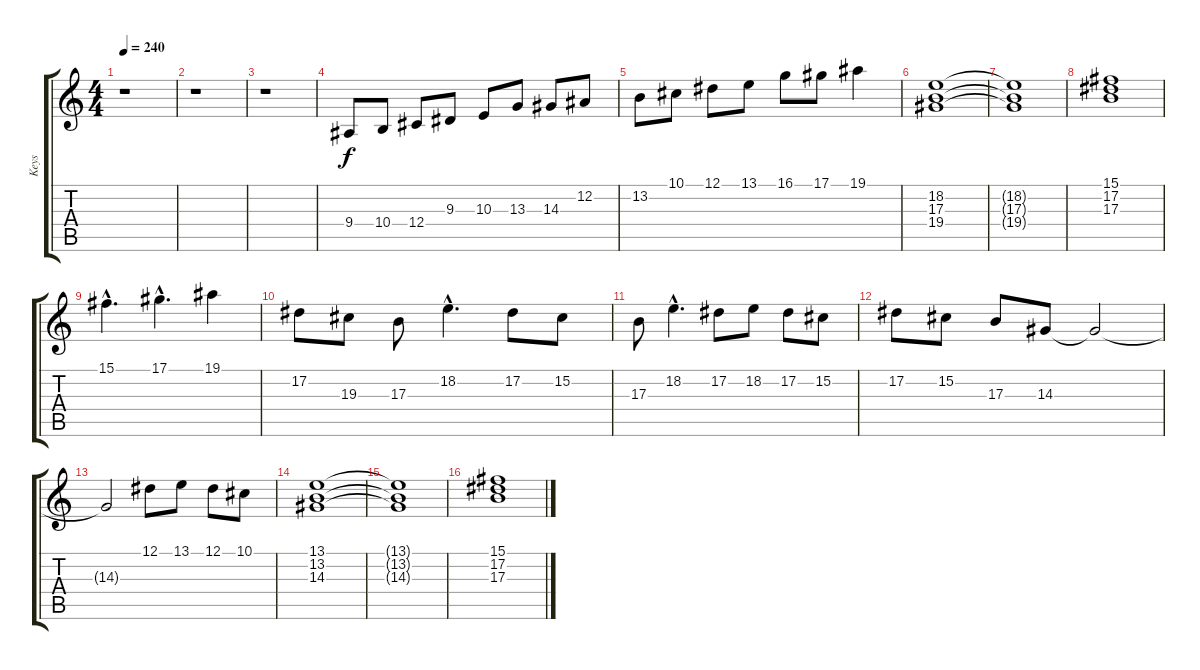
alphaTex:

\track ("Keys" "Keys") {instrument rockorgan}
\staff {score tabs}
\tuning (Eb4 Bb3 Gb3 Db3 Ab2 Eb2) {hide}
\ts (4 4)
\tempo 240
\clef g2
\ks c
r.1{dy f} |
r.1 |
r.1 |
9.4.8 10.4.8 12.4.8 9.3.8 10.3.8 13.3.8 14.3.8 12.2.8 |
13.2.8 10.1.8 12.1.8 13.1.8 16.1.8 17.1.8 19.1.4 |
(18.2 17.3 19.4).1 |
(18.2{t} 17.3{t} 19.4{t}).1 |
(15.1 17.2 17.3).1 |
15.1{hac}.4{d} 17.1{hac}.4{d} 19.1.4 |
17.2.8 19.3.8 17.3.8 18.2{hac}.4{d} 17.2.8 15.2.8 |
17.3.8 18.2{hac}.4{d} 17.2.8 18.2.8 17.2.8 15.2.8 |
17.2.8 15.2.8 17.3.8 14.3.8 14.3{t}.2 |
14.3{t}.2 12.1.8 13.1.8 12.1.8 10.1.8 |
(13.1 13.2 14.3).1 |
(13.1{t} 13.2{t} 14.3{t}).1 |
(15.1 17.2 17.3).1
